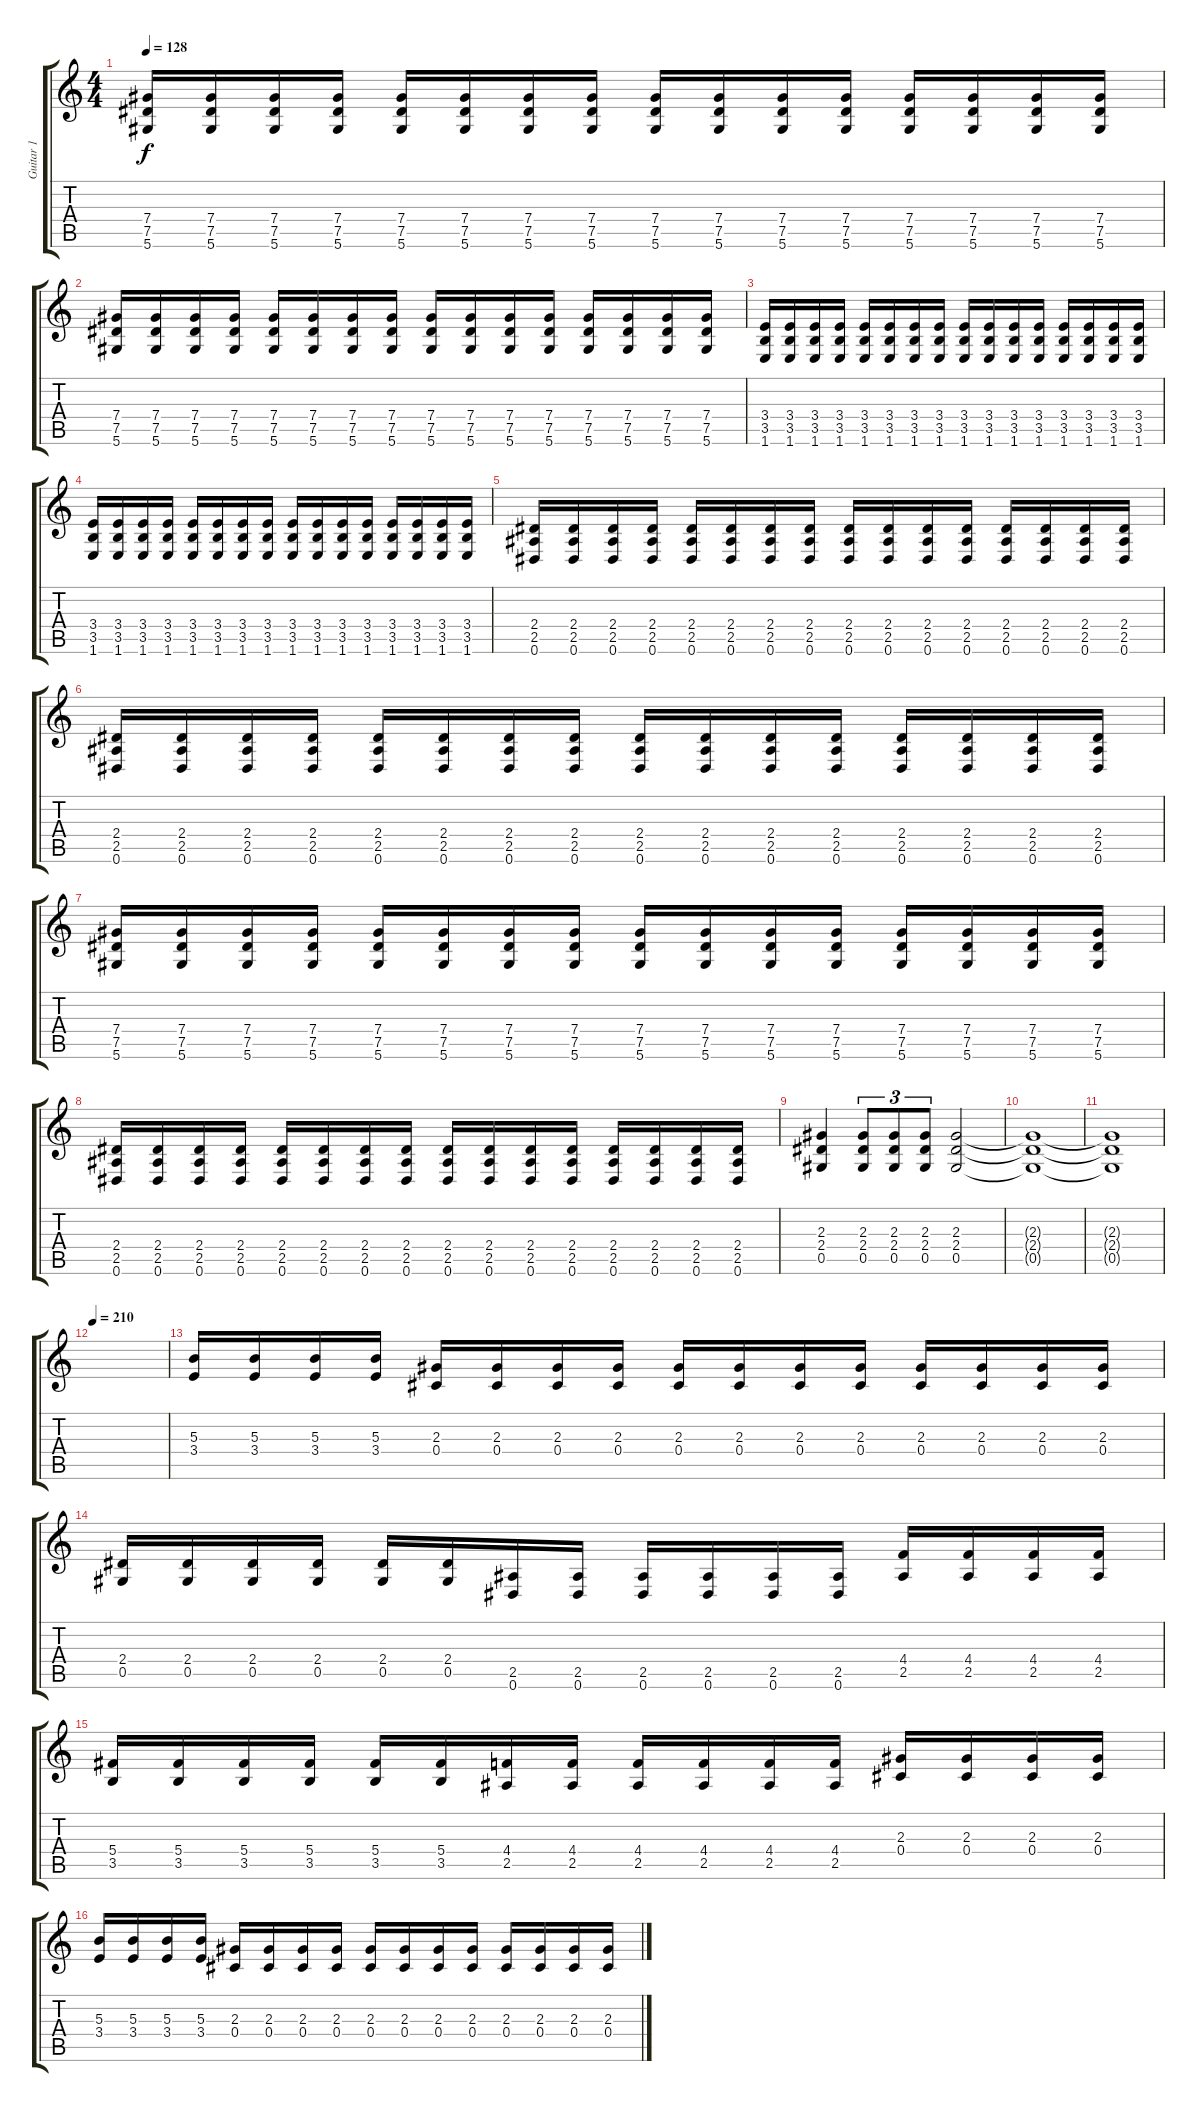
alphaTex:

\track ("Guitar 1" "Guitar 1") {instrument distortionguitar}
\staff {score tabs}
\tuning (Eb4 Bb3 Gb3 Db3 Ab2 Eb2) {hide}
\ts (4 4)
\tempo 128
\clef g2
\ks c
(7.4 7.5 5.6).16{dy f} (7.4 7.5 5.6).16 (7.4 7.5 5.6).16 (7.4 7.5 5.6).16 (7.4 7.5 5.6).16 (7.4 7.5 5.6).16 (7.4 7.5 5.6).16 (7.4 7.5 5.6).16 (7.4 7.5 5.6).16 (7.4 7.5 5.6).16 (7.4 7.5 5.6).16 (7.4 7.5 5.6).16 (7.4 7.5 5.6).16 (7.4 7.5 5.6).16 (7.4 7.5 5.6).16 (7.4 7.5 5.6).16 |
(7.4 7.5 5.6).16 (7.4 7.5 5.6).16 (7.4 7.5 5.6).16 (7.4 7.5 5.6).16 (7.4 7.5 5.6).16 (7.4 7.5 5.6).16 (7.4 7.5 5.6).16 (7.4 7.5 5.6).16 (7.4 7.5 5.6).16 (7.4 7.5 5.6).16 (7.4 7.5 5.6).16 (7.4 7.5 5.6).16 (7.4 7.5 5.6).16 (7.4 7.5 5.6).16 (7.4 7.5 5.6).16 (7.4 7.5 5.6).16 |
(3.4 3.5 1.6).16 (3.4 3.5 1.6).16 (3.4 3.5 1.6).16 (3.4 3.5 1.6).16 (3.4 3.5 1.6).16 (3.4 3.5 1.6).16 (3.4 3.5 1.6).16 (3.4 3.5 1.6).16 (3.4 3.5 1.6).16 (3.4 3.5 1.6).16 (3.4 3.5 1.6).16 (3.4 3.5 1.6).16 (3.4 3.5 1.6).16 (3.4 3.5 1.6).16 (3.4 3.5 1.6).16 (3.4 3.5 1.6).16 |
(3.4 3.5 1.6).16 (3.4 3.5 1.6).16 (3.4 3.5 1.6).16 (3.4 3.5 1.6).16 (3.4 3.5 1.6).16 (3.4 3.5 1.6).16 (3.4 3.5 1.6).16 (3.4 3.5 1.6).16 (3.4 3.5 1.6).16 (3.4 3.5 1.6).16 (3.4 3.5 1.6).16 (3.4 3.5 1.6).16 (3.4 3.5 1.6).16 (3.4 3.5 1.6).16 (3.4 3.5 1.6).16 (3.4 3.5 1.6).16 |
(2.4 2.5 0.6).16 (2.4 2.5 0.6).16 (2.4 2.5 0.6).16 (2.4 2.5 0.6).16 (2.4 2.5 0.6).16 (2.4 2.5 0.6).16 (2.4 2.5 0.6).16 (2.4 2.5 0.6).16 (2.4 2.5 0.6).16 (2.4 2.5 0.6).16 (2.4 2.5 0.6).16 (2.4 2.5 0.6).16 (2.4 2.5 0.6).16 (2.4 2.5 0.6).16 (2.4 2.5 0.6).16 (2.4 2.5 0.6).16 |
(2.4 2.5 0.6).16 (2.4 2.5 0.6).16 (2.4 2.5 0.6).16 (2.4 2.5 0.6).16 (2.4 2.5 0.6).16 (2.4 2.5 0.6).16 (2.4 2.5 0.6).16 (2.4 2.5 0.6).16 (2.4 2.5 0.6).16 (2.4 2.5 0.6).16 (2.4 2.5 0.6).16 (2.4 2.5 0.6).16 (2.4 2.5 0.6).16 (2.4 2.5 0.6).16 (2.4 2.5 0.6).16 (2.4 2.5 0.6).16 |
(7.4 7.5 5.6).16 (7.4 7.5 5.6).16 (7.4 7.5 5.6).16 (7.4 7.5 5.6).16 (7.4 7.5 5.6).16 (7.4 7.5 5.6).16 (7.4 7.5 5.6).16 (7.4 7.5 5.6).16 (7.4 7.5 5.6).16 (7.4 7.5 5.6).16 (7.4 7.5 5.6).16 (7.4 7.5 5.6).16 (7.4 7.5 5.6).16 (7.4 7.5 5.6).16 (7.4 7.5 5.6).16 (7.4 7.5 5.6).16 |
(2.4 2.5 0.6).16 (2.4 2.5 0.6).16 (2.4 2.5 0.6).16 (2.4 2.5 0.6).16 (2.4 2.5 0.6).16 (2.4 2.5 0.6).16 (2.4 2.5 0.6).16 (2.4 2.5 0.6).16 (2.4 2.5 0.6).16 (2.4 2.5 0.6).16 (2.4 2.5 0.6).16 (2.4 2.5 0.6).16 (2.4 2.5 0.6).16 (2.4 2.5 0.6).16 (2.4 2.5 0.6).16 (2.4 2.5 0.6).16 |
(2.3 2.4 0.5).4 (2.3 2.4 0.5).8{tu (3 2)} (2.3 2.4 0.5).8{tu (3 2)} (2.3 2.4 0.5).8{tu (3 2)} (2.3 2.4 0.5).2 |
(2.3{t} 2.4{t} 0.5{t}).1 |
(2.3{t} 2.4{t} 0.5{t}).1 |
\tempo 210
|
(5.3 3.4).16 (5.3 3.4).16 (5.3 3.4).16 (5.3 3.4).16 (2.3 0.4).16 (2.3 0.4).16 (2.3 0.4).16 (2.3 0.4).16 (2.3 0.4).16 (2.3 0.4).16 (2.3 0.4).16 (2.3 0.4).16 (2.3 0.4).16 (2.3 0.4).16 (2.3 0.4).16 (2.3 0.4).16 |
(2.4 0.5).16 (2.4 0.5).16 (2.4 0.5).16 (2.4 0.5).16 (2.4 0.5).16 (2.4 0.5).16 (2.5 0.6).16 (2.5 0.6).16 (2.5 0.6).16 (2.5 0.6).16 (2.5 0.6).16 (2.5 0.6).16 (4.4 2.5).16 (4.4 2.5).16 (4.4 2.5).16 (4.4 2.5).16 |
(5.4 3.5).16 (5.4 3.5).16 (5.4 3.5).16 (5.4 3.5).16 (5.4 3.5).16 (5.4 3.5).16 (4.4 2.5).16 (4.4 2.5).16 (4.4 2.5).16 (4.4 2.5).16 (4.4 2.5).16 (4.4 2.5).16 (2.3 0.4).16 (2.3 0.4).16 (2.3 0.4).16 (2.3 0.4).16 |
(5.3 3.4).16 (5.3 3.4).16 (5.3 3.4).16 (5.3 3.4).16 (2.3 0.4).16 (2.3 0.4).16 (2.3 0.4).16 (2.3 0.4).16 (2.3 0.4).16 (2.3 0.4).16 (2.3 0.4).16 (2.3 0.4).16 (2.3 0.4).16 (2.3 0.4).16 (2.3 0.4).16 (2.3 0.4).16
